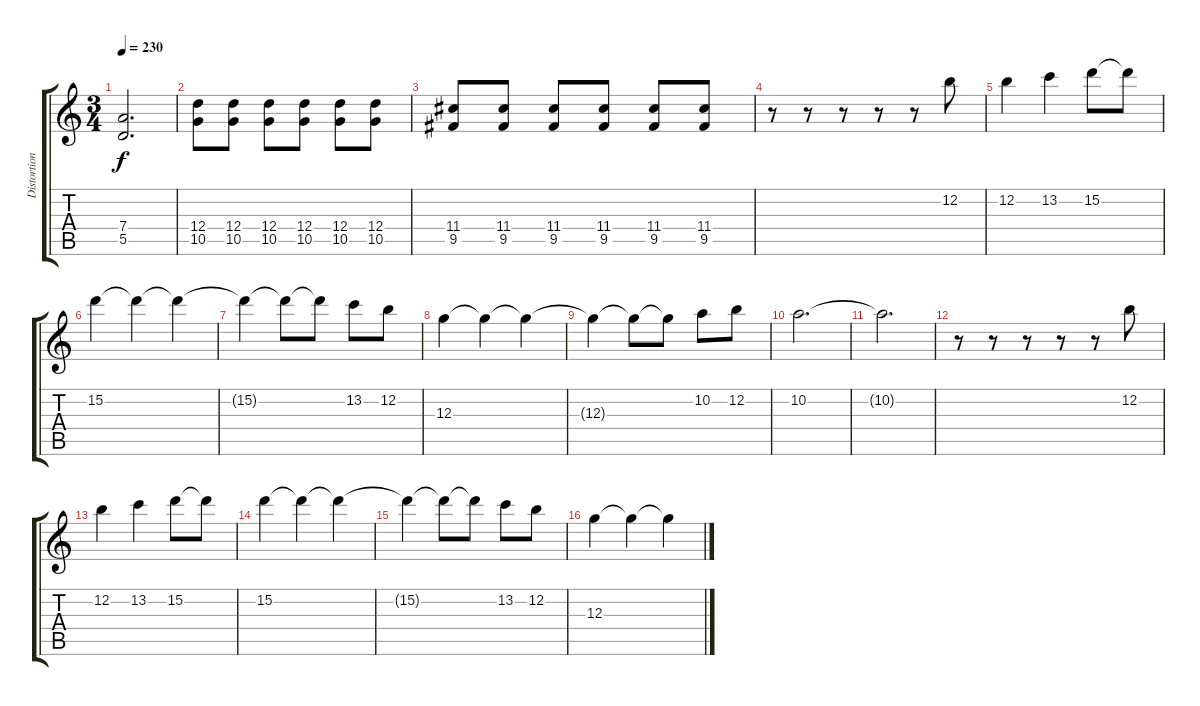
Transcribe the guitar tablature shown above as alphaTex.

\track ("Distortion 1" "Distortion") {instrument distortionguitar}
\staff {score tabs}
\tuning (E4 B3 G3 D3 A2 E2) {hide}
\ts (3 4)
\tempo 230
\clef g2
\ks c
(7.4{t} 5.5{t}).2{d dy f} |
(12.4 10.5).8 (12.4 10.5).8 (12.4 10.5).8 (12.4 10.5).8 (12.4 10.5).8 (12.4 10.5).8 |
(11.4 9.5).8 (11.4 9.5).8 (11.4 9.5).8 (11.4 9.5).8 (11.4 9.5).8 (11.4 9.5).8 |
r.8 r.8 r.8 r.8 r.8 12.2.8 |
12.2.4 13.2.4 15.2.8 15.2{t}.8 |
15.2.4 15.2{t}.4 15.2{t}.4 |
15.2{t}.4 15.2{t}.8 15.2{t}.8 13.2.8 12.2.8 |
12.3.4 12.3{t}.4 12.3{t}.4 |
12.3{t}.4 12.3{t}.8 12.3{t}.8 10.2.8 12.2.8 |
10.2.2{d} |
10.2{t}.2{d} |
r.8 r.8 r.8 r.8 r.8 12.2.8 |
12.2.4 13.2.4 15.2.8 15.2{t}.8 |
15.2.4 15.2{t}.4 15.2{t}.4 |
15.2{t}.4 15.2{t}.8 15.2{t}.8 13.2.8 12.2.8 |
12.3.4 12.3{t}.4 12.3{t}.4
